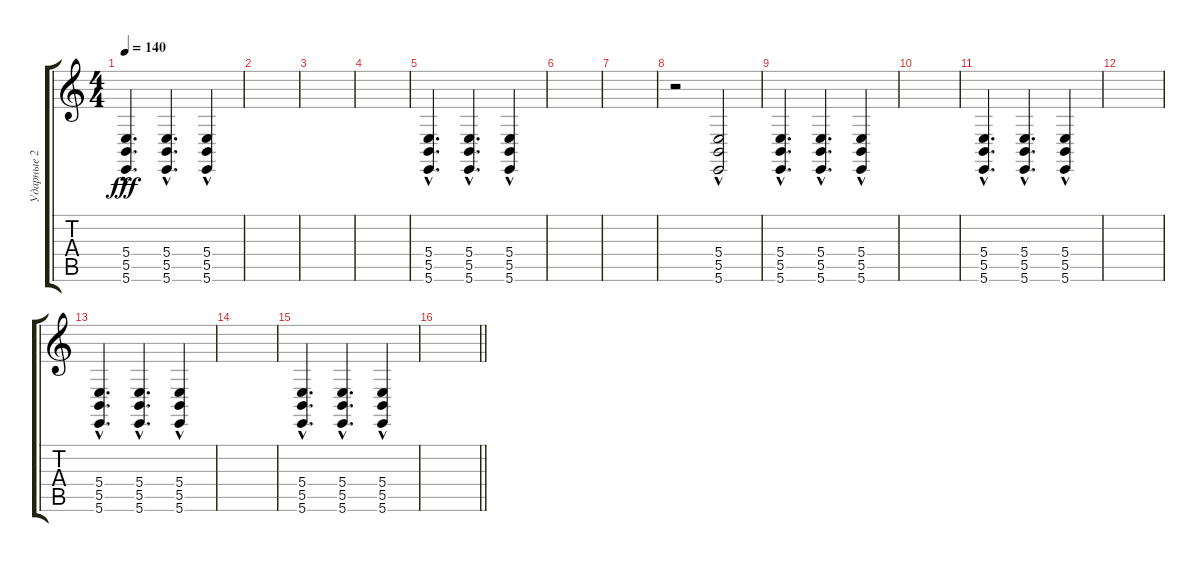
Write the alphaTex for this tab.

\track ("Ударные 2" "Ударные 2") {instrument synthdrum}
\staff {score tabs}
\tuning (Db4 Ab3 E3 B2 Gb2 B1) {hide}
\ts (4 4)
\tempo 140
\clef g2
\ks c
(5.4{hac} 5.5{hac} 5.6{hac}).4{d dy fff} (5.4{hac} 5.5{hac} 5.6{hac}).4{d} (5.4{hac} 5.5{hac} 5.6{hac}).4 |
|
|
|
(5.4{hac} 5.5{hac} 5.6{hac}).4{d} (5.4{hac} 5.5{hac} 5.6{hac}).4{d} (5.4{hac} 5.5{hac} 5.6{hac}).4 |
|
|
r.2 (5.4{hac} 5.5{hac} 5.6{hac}).2 |
(5.4{hac} 5.5{hac} 5.6{hac}).4{d} (5.4{hac} 5.5{hac} 5.6{hac}).4{d} (5.4{hac} 5.5{hac} 5.6{hac}).4 |
|
(5.4{hac} 5.5{hac} 5.6{hac}).4{d} (5.4{hac} 5.5{hac} 5.6{hac}).4{d} (5.4{hac} 5.5{hac} 5.6{hac}).4 |
|
(5.4{hac} 5.5{hac} 5.6{hac}).4{d} (5.4{hac} 5.5{hac} 5.6{hac}).4{d} (5.4{hac} 5.5{hac} 5.6{hac}).4 |
|
(5.4{hac} 5.5{hac} 5.6{hac}).4{d} (5.4{hac} 5.5{hac} 5.6{hac}).4{d} (5.4{hac} 5.5{hac} 5.6{hac}).4 |
\barLineRight lightlight
